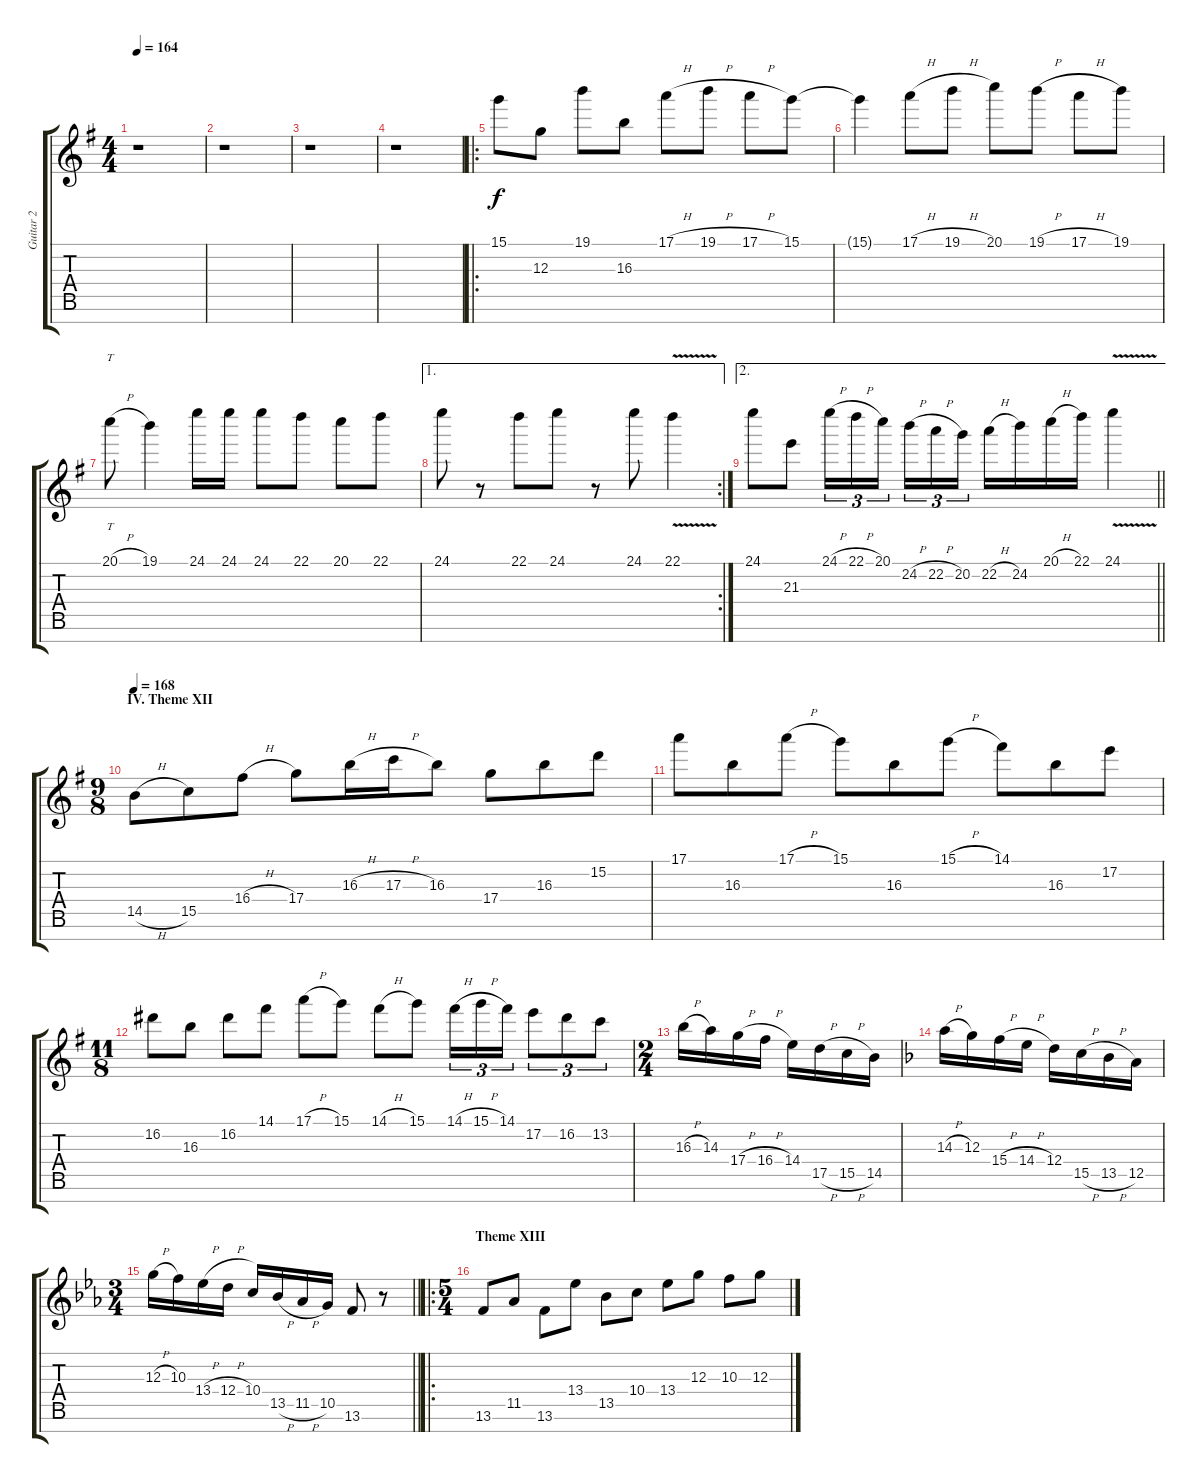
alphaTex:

\track ("Guitar 2" "Guitar 2") {instrument overdrivenguitar}
\staff {score tabs}
\tuning (E4 B3 G3 D3 A2 E2 B1) {hide}
\ts (4 4)
\tempo 164
\clef g2
\ks eminor
r.1{dy f} |
r.1 |
r.1 |
r.1 |
\ro
15.1.8 12.3.8 19.1.8 16.3.8 17.1{h}.8 19.1{h}.8 17.1{h}.8 15.1.8 |
15.1{t}.4 17.1{h}.8 19.1{h}.8 20.1.8 19.1{h}.8 17.1{h}.8 19.1.8 |
20.1{h}.8{tt} 19.1.4 24.1.16 24.1.16 24.1.8 22.1.8 20.1.8 22.1.8 |
\ae 1
\rc 2
24.1.8 r.8 22.1.8 24.1.8 r.8 24.1.8 22.1{v}.4 |
\ae 2
\barLineRight lightlight
24.1.8 21.3.8 24.1{h}.16{tu (3 2)} 22.1{h}.16{tu (3 2)} 20.1.16{tu (3 2)} 24.2{h}.16{tu (3 2)} 22.2{h}.16{tu (3 2)} 20.2.16{tu (3 2)} 22.2{h}.16 24.2.16 20.1{h}.16 22.1.16 24.1{v}.4 |
\ts (9 8)
\section ("" "IV. Theme XII")
\tempo 168
14.5{h}.8 15.5.8 16.4{h}.8 17.4.8 16.3{h}.16 17.3{h}.16 16.3.8 17.4.8 16.3.8 15.2.8 |
17.1.8 16.3.8 17.1{h}.8 15.1.8 16.3.8 15.1{h}.8 14.1.8 16.3.8 17.2.8 |
\ts (11 8)
16.2.8 16.3.8 16.2.8 14.1.8 17.1{h}.8 15.1.8 14.1{h}.8 15.1.8 14.1{h}.16{tu (3 2)} 15.1{h}.16{tu (3 2)} 14.1.16{tu (3 2)} 17.2.8{tu (3 2)} 16.2.8{tu (3 2)} 13.2.8{tu (3 2)} |
\ts (2 4)
16.3{h}.16 14.3.16 17.4{h}.16 16.4{h}.16 14.4.16 17.5{h}.16 15.5{h}.16 14.5.16 |
\ks dminor
14.3{h}.16 12.3.16 15.4{h}.16 14.4{h}.16 12.4.16 15.5{h}.16 13.5{h}.16 12.5.16 |
\ts (3 4)
\barLineRight lightlight
\ks cminor
12.3{h}.16 10.3.16 13.4{h}.16 12.4{h}.16 10.4.16 13.5{h}.16 11.5{h}.16 10.5.16 13.6.8 r.8 |
\ro
\ts (5 4)
\section ("" "Theme XIII")
13.6.8 11.5.8 13.6.8 13.4.8 13.5.8 10.4.8 13.4.8 12.3.8 10.3.8 12.3.8
